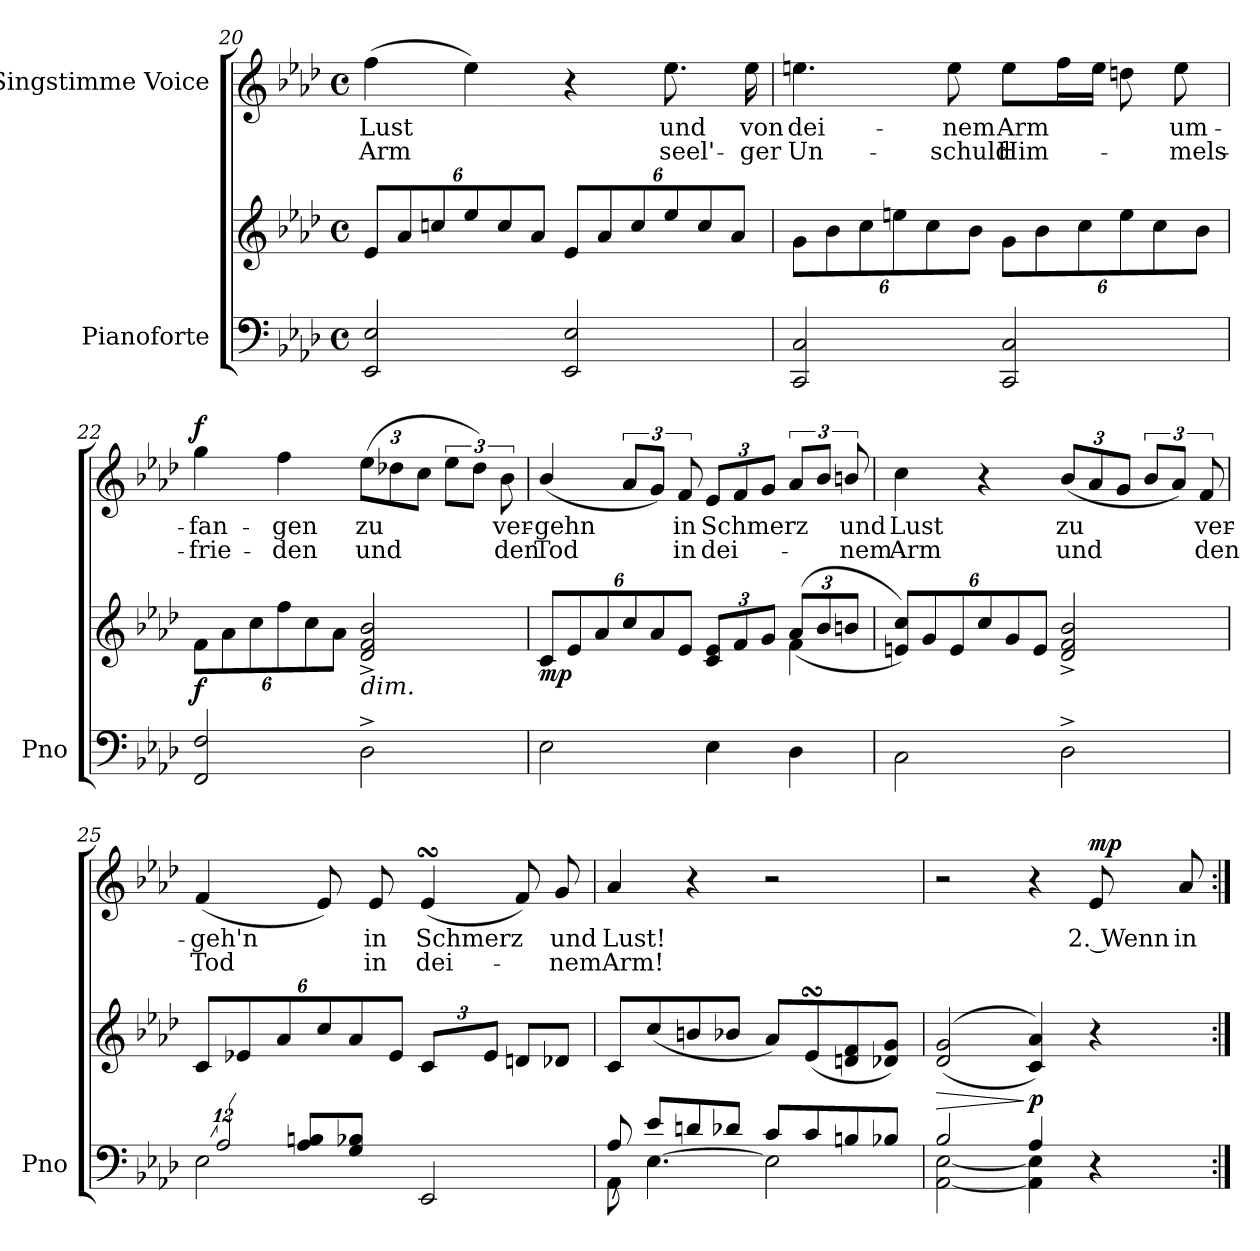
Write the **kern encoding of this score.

**kern	**kern	**dynam	**kern	**text	**text	**dynam
*part2	*part2	*part2	*part1	*part1	*part1	*part1
*staff3	*staff2	*staff2/3	*staff1	*staff1	*staff1	*staff1
*I"Pianoforte	*	*	*I"Singstimme Voice	*	*	*
*I'Pno	*	*	*	*	*	*
*clefF4	*clefG2	*	*clefG2	*	*	*
*k[b-e-a-d-]	*k[b-e-a-d-]	*	*k[b-e-a-d-]	*	*	*
*M4/4	*M4/4	*	*M4/4	*	*	*
*met(c)	*met(c)	*	*met(c)	*	*	*
*	*Xbrackettup	*	*	*	*	*
=20	=20	=20	=20	=20	=20	=20
!	!	!	!	!LO:LY:b	!LO:LY:b	!
2EE-/ 2E-/	12e-/L	.	(>4ff\	Lust	Arm	.
.	12a-/	.	.	.	.	.
.	12ccn/	.	.	.	.	.
.	12ee-/	.	4ee-\)	.	.	.
.	12cc/	.	.	.	.	.
.	12a-/J	.	.	.	.	.
2EE-/ 2E-/	12e-/L	.	4r	.	.	.
.	12a-/	.	.	.	.	.
.	12cc/	.	.	.	.	.
!	!	!	!	!LO:LY:b	!LO:LY:b	!
.	12ee-/	.	8.ee-\	und	seel'-	.
.	12cc/	.	.	.	.	.
.	12a-/J	.	.	.	.	.
!	!	!	!	!LO:LY:b	!LO:LY:b	!
.	.	.	16ee-\	von	-ger	.
!!LO:LB:g=z
=21	=21	=21	=21	=21	=21	=21
!	!	!	!	!LO:LY:b	!LO:LY:b	!
2CC/ 2C/	12g\L	.	4.een\	dei-	Un-	.
.	12b-\	.	.	.	.	.
.	12cc\	.	.	.	.	.
.	12een\	.	.	.	.	.
.	12cc\	.	.	.	.	.
!	!	!	!	!LO:LY:b	!LO:LY:b	!
.	.	.	8ee\	-nem	-schuld	.
.	12b-\J	.	.	.	.	.
!	!	!	!	!LO:LY:b	!LO:LY:b	!
2CC/ 2C/	12g\L	.	8ee\L	Arm	Him-	.
.	12b-\	.	.	.	.	.
.	.	.	16ff\L	.	.	.
.	12cc\	.	.	.	.	.
.	.	.	16ee\JJ	.	.	.
.	12ee\	.	8ddn\	.	.	.
.	12cc\	.	.	.	.	.
!	!	!	!	!LO:LY:b	!LO:LY:b	!
.	.	.	8ee\	um-	-mels-	.
.	12b-\J	.	.	.	.	.
=22	=22	=22	=22	=22	=22	=22
!	!	!LO:DY:b	!	!LO:LY:b	!LO:LY:b	!LO:DY:a
2FF/ 2F/	12f\L	f	4gg\	-fan-	-frie-	f
.	12a-\	.	.	.	.	.
.	12cc\	.	.	.	.	.
!	!	!	!	!LO:LY:b	!LO:LY:b	!
.	12ff\	.	4ff\	-gen	-den	.
.	12cc\	.	.	.	.	.
.	12a-\J	.	.	.	.	.
!	!LO:TX:b:i:t=dim.	!	!	!	!	!
!	!	!	!	!LO:LY:b	!LO:LY:b	!
2D-^\	2d-/^ 2f/^ 2b-/^	.	(>12ee-\L	zu	und	.
.	.	.	12dd-X\	.	.	.
.	.	.	12cc\J	.	.	.
.	.	.	12ee-\L	.	.	.
.	.	.	12dd-\J)	.	.	.
!	!	!	!	!LO:LY:b	!LO:LY:b	!
.	.	.	12b-\	ver-	den	.
=23	=23	=23	=23	=23	=23	=23
*	*^	*	*	*	*	*
!	!	!	!LO:DY:b	!	!LO:LY:b	!LO:LY:b	!
2E-\	12c/L	2.rcyy	mp	(<4b-/	-gehn	Tod	.
.	12e-/	.	.	.	.	.	.
.	12a-/	.	.	.	.	.	.
.	12cc/	.	.	12a-/L	.	.	.
.	12a-/	.	.	12g/J)	.	.	.
!	!	!	!	!	!LO:LY:b	!LO:LY:b	!
.	12e-/J	.	.	12f/	in	in	.
*	*	*	*	*Xbrackettup	*	*	*
!	!	!	!	!	!LO:LY:b	!LO:LY:b	!
4E-\	12c/ 12e-/L	.	.	12e-/L	Schmerz	dei-	.
.	12f/	.	.	12f/	.	.	.
.	12g/J	.	.	12g/J	.	.	.
*	*	*	*	*brackettup	*	*	*
4D-\	(>(<12a-/L	4f\	.	12a-/L	.	.	.
.	12b-/	.	.	12b-/J	.	.	.
!	!	!	!	!	!LO:LY:b	!LO:LY:b	!
.	12bn/J	.	.	12bn/	und	-nem	.
*	*v	*v	*	*	*	*	*
!!LO:LB:g=z
=24	=24	=24	=24	=24	=24	=24
!	!	!	!	!LO:LY:b	!LO:LY:b	!
2C\	12en/ 12cc/L))	.	4cc\	Lust	Arm	.
.	12g/	.	.	.	.	.
.	12e/	.	.	.	.	.
.	12cc/	.	4r	.	.	.
.	12g/	.	.	.	.	.
.	12e/J	.	.	.	.	.
*	*	*	*Xbrackettup	*	*	*
!	!	!	!	!LO:LY:b	!LO:LY:b	!
2D-^\	2d-/^ 2f/^ 2b-/^	.	(<12b-/L	zu	und	.
.	.	.	12a-/	.	.	.
.	.	.	12g/J	.	.	.
*	*	*	*brackettup	*	*	*
.	.	.	12b-/L	.	.	.
.	.	.	12a-/J)	.	.	.
!	!	!	!	!LO:LY:b	!LO:LY:b	!
.	.	.	12f/	ver-	den	.
=25	=25	=25	=25	=25	=25	=25
*^	*^	*	*	*	*	*
!	!	!	!	!	!	!LO:LY:b	!LO:LY:b	!
12%7ryy	2E-\	12c/L	2.ryy	.	(<4f/	-geh'n	Tod	.
.	.	12e-X/	.	.	.	.	.	.
.	.	12a-/	.	.	.	.	.	.
.	.	12cc/	.	.	8e-/)	.	.	.
.	.	12a-/	.	.	.	.	.	.
!	!	!	!	!	!	!LO:LY:b	!LO:LY:b	!
.	.	.	.	.	8e-/	in	in	.
.	.	12e-/J	.	.	.	.	.	.
!	!	!	!	!	!	!LO:LY:b	!LO:LY:b	!
.	2EE-/	12c/L	.	.	(<4e-sSSS/	Schmerz	dei-	.
12A-/	.	12ryy	.	.	.	.	.	.
12ryy	.	12e-/J	.	.	.	.	.	.
8A-/ 8Bn/L	.	4ryy	8dn/L	.	8f/)	.	.	.
!	!	!	!	!	!	!LO:LY:b	!LO:LY:b	!
8G/ 8B-X/J	.	.	8d-X/J	.	8g/	und	-nem	.
=26	=26	=26	=26	=26	=26	=26	=26	=26
*	*^	*	*	*	*	*	*	*
!	!	!	!	!	!	!	!LO:LY:b	!LO:LY:b	!
8A-/	8rGG	8AA-\	8c/L	8ryy	.	4a-/	Lust!	Arm!	.
2..ryy	8e-/L	[4.E-\	(<8cc/	8ryy	.	.	.	.	.
.	8dn/	.	8bn/	4ryy	.	4r	.	.	.
.	8d-X/J	.	8b-X/J	.	.	.	.	.	.
.	8c/L	2E-\]	8a-/L)	2ryy	.	2r	.	.	.
.	8c/	.	(<8e-sSSS/	.	.	.	.	.	.
.	8Bn/	.	8dn/ 8f/	.	.	.	.	.	.
.	8B-X/J	.	8d-X/ 8g/J)	.	.	.	.	.	.
*	*v	*v	*	*	*	*	*	*	*
*	*	*v	*v	*	*	*	*	*
=27	=27	=27	=27	=27	=27	=27	=27
!	!	!	!LO:HP:b	!	!	!	!
2B-/	[2AA-\ [2E-\	(<(>2d-/ 2g/	>	2r	.	.	.
!	!	!	!LO:DY:n=1:b	!	!	!	!
4A-/	4AA-\] 4E-\]	4c/ 4a-/))	] p	4r	.	.	.
!	!	!	!	!	!LO:LY:b	!	!LO:DY:a
4r	4ryy	4r	.	8e-/	2. Wenn	.	mp
!	!	!	!	!	!LO:LY:b	!	!
.	.	.	.	8a-/	in	.	.
*v	*v	*	*	*	*	*	*
=:|!	=:|!	=:|!	=:|!	=:|!	=:|!	=:|!
*-	*-	*-	*-	*-	*-	*-
